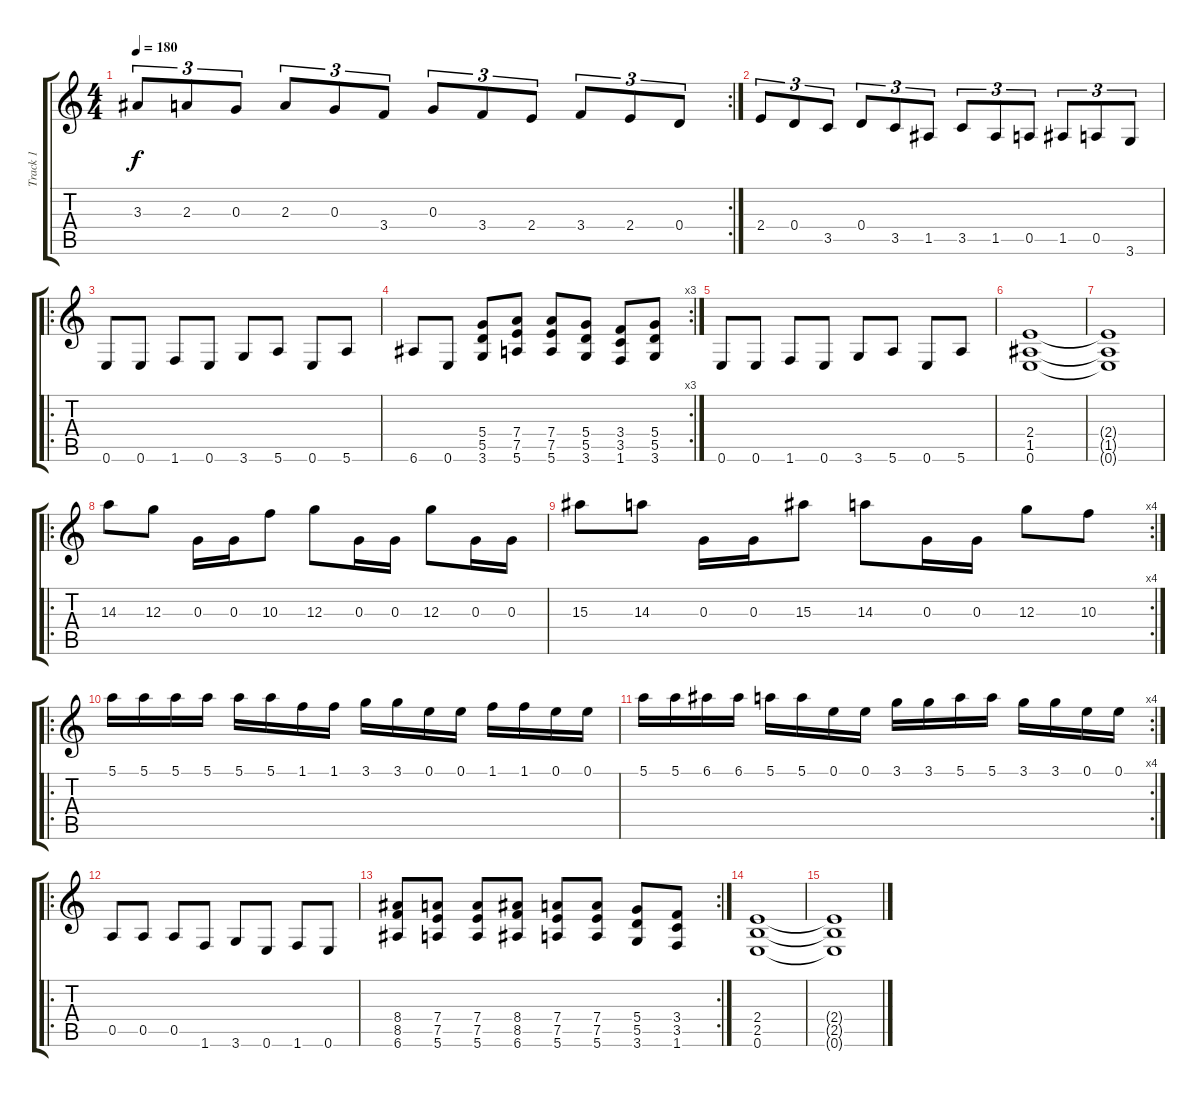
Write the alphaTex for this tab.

\track ("Track 1" "Track 1") {instrument distortionguitar}
\staff {score tabs}
\tuning (E4 B3 G3 D3 A2 E2) {hide}
\rc 2
\ts (4 4)
\tempo 180
\clef g2
\ks c
3.3.8{tu (3 2) dy f} 2.3.8{tu (3 2)} 0.3.8{tu (3 2)} 2.3.8{tu (3 2)} 0.3.8{tu (3 2)} 3.4.8{tu (3 2)} 0.3.8{tu (3 2)} 3.4.8{tu (3 2)} 2.4.8{tu (3 2)} 3.4.8{tu (3 2)} 2.4.8{tu (3 2)} 0.4.8{tu (3 2)} |
2.4.8{tu (3 2)} 0.4.8{tu (3 2)} 3.5.8{tu (3 2)} 0.4.8{tu (3 2)} 3.5.8{tu (3 2)} 1.5.8{tu (3 2)} 3.5.8{tu (3 2)} 1.5.8{tu (3 2)} 0.5.8{tu (3 2)} 1.5.8{tu (3 2)} 0.5.8{tu (3 2)} 3.6.8{tu (3 2)} |
\ro
0.6.8 0.6.8 1.6.8 0.6.8 3.6.8 5.6.8 0.6.8 5.6.8 |
\rc 3
6.6.8 0.6.8 (5.4 5.5 3.6).8 (7.4 7.5 5.6).8 (7.4 7.5 5.6).8 (5.4 5.5 3.6).8 (3.4 3.5 1.6).8 (5.4 5.5 3.6).8 |
0.6.8 0.6.8 1.6.8 0.6.8 3.6.8 5.6.8 0.6.8 5.6.8 |
(2.4 1.5 0.6).1 |
(2.4{t} 1.5{t} 0.6{t}).1 |
\ro
14.3.8 12.3.8 0.3.16 0.3.16 10.3.8 12.3.8 0.3.16 0.3.16 12.3.8 0.3.16 0.3.16 |
\rc 4
15.3.8 14.3.8 0.3.16 0.3.16 15.3.8 14.3.8 0.3.16 0.3.16 12.3.8 10.3.8 |
\ro
5.1.16 5.1.16 5.1.16 5.1.16 5.1.16 5.1.16 1.1.16 1.1.16 3.1.16 3.1.16 0.1.16 0.1.16 1.1.16 1.1.16 0.1.16 0.1.16 |
\rc 4
5.1.16 5.1.16 6.1.16 6.1.16 5.1.16 5.1.16 0.1.16 0.1.16 3.1.16 3.1.16 5.1.16 5.1.16 3.1.16 3.1.16 0.1.16 0.1.16 |
\ro
0.5.8 0.5.8 0.5.8 1.6.8 3.6.8 0.6.8 1.6.8 0.6.8 |
\rc 2
(8.4 8.5 6.6).8 (7.4 7.5 5.6).8 (7.4 7.5 5.6).8 (8.4 8.5 6.6).8 (7.4 7.5 5.6).8 (7.4 7.5 5.6).8 (5.4 5.5 3.6).8 (3.4 3.5 1.6).8 |
(2.4 2.5 0.6).1 |
(2.4{t} 2.5{t} 0.6{t}).1
